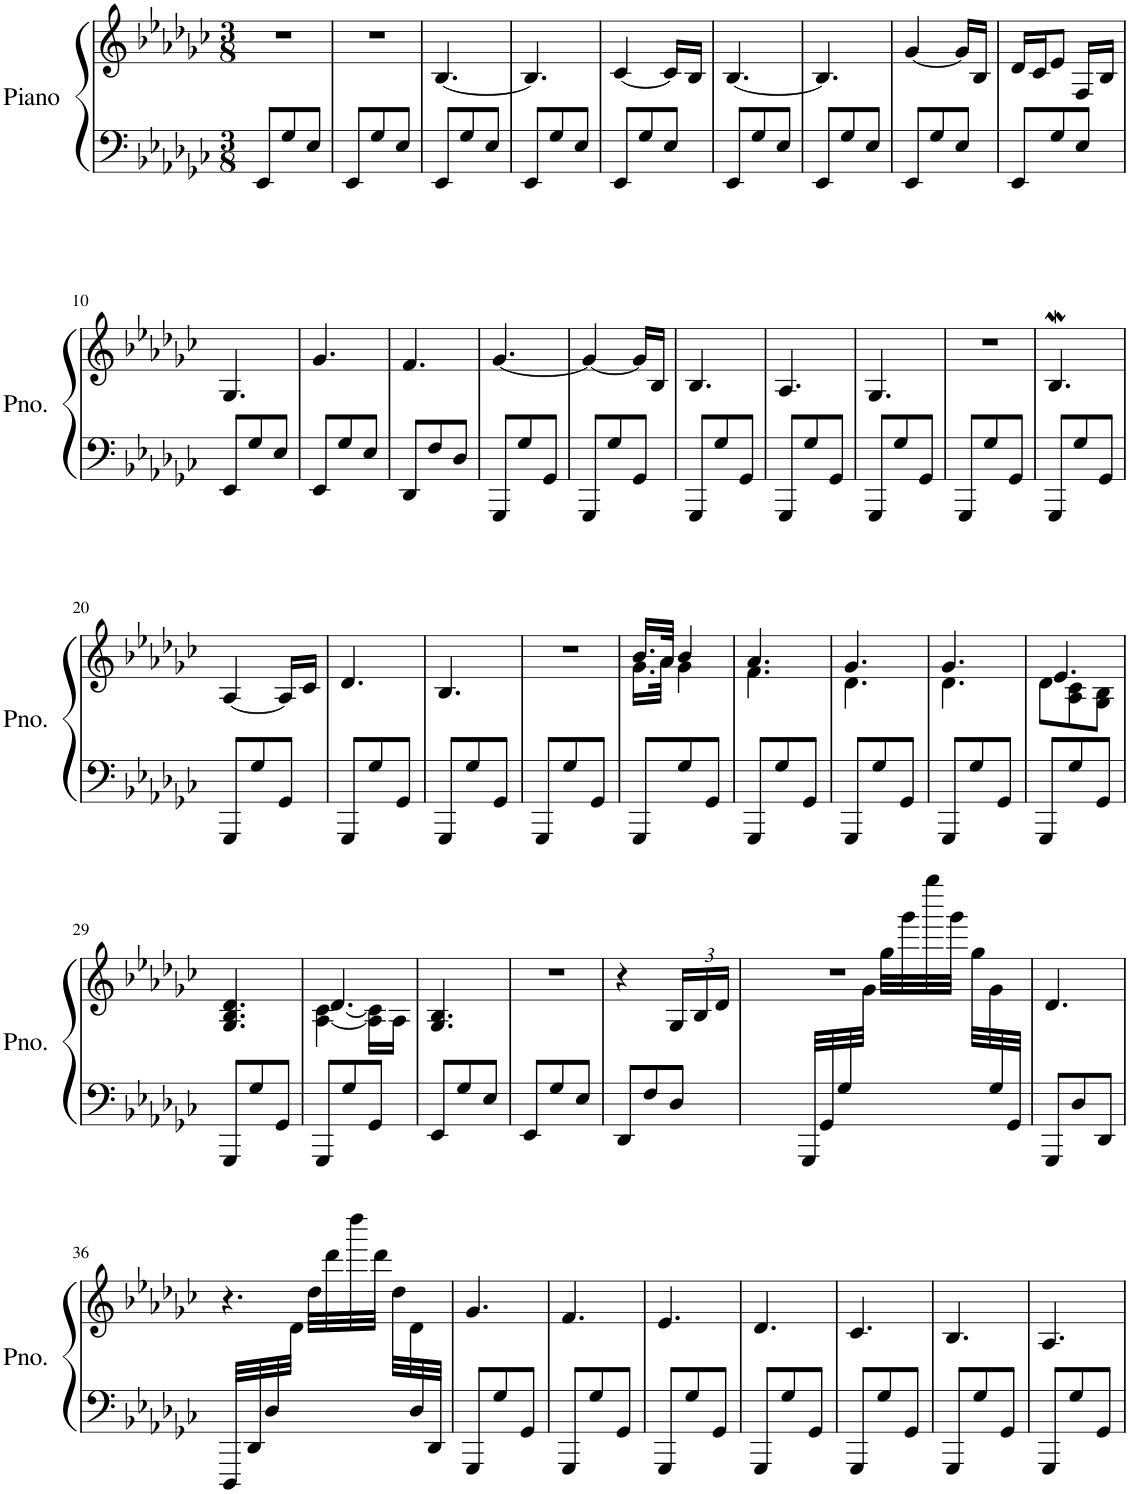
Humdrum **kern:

**kern	**kern
*part1	*part1
*staff2	*staff1
*I"Piano	*
*I'Pno.	*
*clefF4	*clefG2
*k[b-e-a-d-g-c-]	*k[b-e-a-d-g-c-]
*M3/8	*M3/8
=1	=1
8EE-/L	4.r
8G-/	.
8E-/J	.
=2	=2
8EE-/L	4.r
8G-/	.
8E-/J	.
=3	=3
8EE-/L	[4.B-/
8G-/	.
8E-/J	.
=4	=4
8EE-/L	4.B-/]
8G-/	.
8E-/J	.
=5	=5
8EE-/L	[4c-/
8G-/	.
8E-/J	16c-/LL]
.	16B-/JJ
=6	=6
8EE-/L	[4.B-/
8G-/	.
8E-/J	.
=7	=7
8EE-/L	4.B-/]
8G-/	.
8E-/J	.
=8	=8
8EE-/L	[4g-/
8G-/	.
8E-/J	16g-/LL]
.	16B-/JJ
=9	=9
8EE-/L	16d-/LL
.	16c-/J
8G-/	8e-/J
8E-/J	16F/LL
.	16B-/JJ
!!LO:LB:g=z
=10	=10
8EE-/L	4.G-/
8G-/	.
8E-/J	.
=11	=11
8EE-/L	4.g-/
8G-/	.
8E-/J	.
=12	=12
8DD-/L	4.f/
8F/	.
8D-/J	.
=13	=13
8GGG-/L	[4.g-/
8G-/	.
8GG-/J	.
=14	=14
8GGG-/L	4g-/_
8G-/	.
8GG-/J	16g-/LL]
.	16B-/JJ
=15	=15
8GGG-/L	4.B-/
8G-/	.
8GG-/J	.
=16	=16
8GGG-/L	4.A-/
8G-/	.
8GG-/J	.
=17	=17
8GGG-/L	4.G-/
8G-/	.
8GG-/J	.
=18	=18
8GGG-/L	4.r
8G-/	.
8GG-/J	.
=19	=19
8GGG-/L	4.B-W/
8G-/	.
8GG-/J	.
!!LO:LB:g=z
=20	=20
8GGG-/L	[4A-/
8G-/	.
8GG-/J	16A-/LL]
.	16c-/JJ
=21	=21
8GGG-/L	4.d-/
8G-/	.
8GG-/J	.
=22	=22
8GGG-/L	4.B-/
8G-/	.
8GG-/J	.
=23	=23
8GGG-/L	4.r
8G-/	.
8GG-/J	.
=24	=24
*	*^
8GGG-/L	16.b-/LL	16.g-\LL
.	32a-/JJk	32a-\JJk
8G-/	4b-/	4g-\
8GG-/J	.	.
=25	=25	=25
8GGG-/L	4.a-/	4.f\
8G-/	.	.
8GG-/J	.	.
=26	=26	=26
8GGG-/L	4.g-/	4.d-\
8G-/	.	.
8GG-/J	.	.
=27	=27	=27
8GGG-/L	4.g-/	4.d-\
8G-/	.	.
8GG-/J	.	.
=28	=28	=28
8GGG-/L	4.e-/	8d-\L
8G-/	.	8A-\ 8c-\
8GG-/J	.	8G-\ 8B-\J
*	*v	*v
!!LO:LB:g=z
=29	=29
8GGG-/L	4.G-/ 4.B-/ 4.d-/
8G-/	.
8GG-/J	.
=30	=30
*	*^
8GGG-/L	4.d-/	[4A-\ [4c-\
8G-/	.	.
8GG-/J	.	16A-\] 16c-\]LL
.	.	16A-\JJ
*	*v	*v
=31	=31
8EE-/L	4.G-/ 4.B-/
8G-/	.
8E-/J	.
=32	=32
8EE-/L	4.r
8G-/	.
8E-/J	.
=33	=33
8DD-/L	4r
8F/	.
*	*Xbrackettup
8D-/J	24G-/LL
.	24B-/
.	24d-/JJ
=34	=34
*	*^
32GGG-/LLL	4.r	16.ryy
32GG-/	.	.
32G-/	.	.
8..ryy	.	32g-\JJJ
.	.	32gg-\LLL
.	.	32ggg-\
.	.	32gggg-\
.	.	32ggg-\JJJ
.	.	32gg-\LLL
.	.	32g-\
32G-/	.	16ryy
32GG-/JJJ	.	.
*	*v	*v
=35	=35
8GGG-/L	4.d-/
8D-/	.
8DD-/J	.
!!LO:LB:g=z
=36	=36
*	*^
32DDD-/LLL	4.r	16.ryy
32DD-/	.	.
32D-/	.	.
8..ryy	.	32d-\JJJ
.	.	32dd-\LLL
.	.	32ddd-\
.	.	32dddd-\
.	.	32ddd-\JJJ
.	.	32dd-\LLL
.	.	32d-\
32D-/	.	16ryy
32DD-/JJJ	.	.
*	*v	*v
=37	=37
8GGG-/L	4.g-/
8G-/	.
8GG-/J	.
=38	=38
8GGG-/L	4.f/
8G-/	.
8GG-/J	.
=39	=39
8GGG-/L	4.e-/
8G-/	.
8GG-/J	.
=40	=40
8GGG-/L	4.d-/
8G-/	.
8GG-/J	.
=41	=41
8GGG-/L	4.c-/
8G-/	.
8GG-/J	.
=42	=42
8GGG-/L	4.B-/
8G-/	.
8GG-/J	.
=43	=43
8GGG-/L	4.A-/
8G-/	.
8GG-/J	.
=	=
*-	*-
